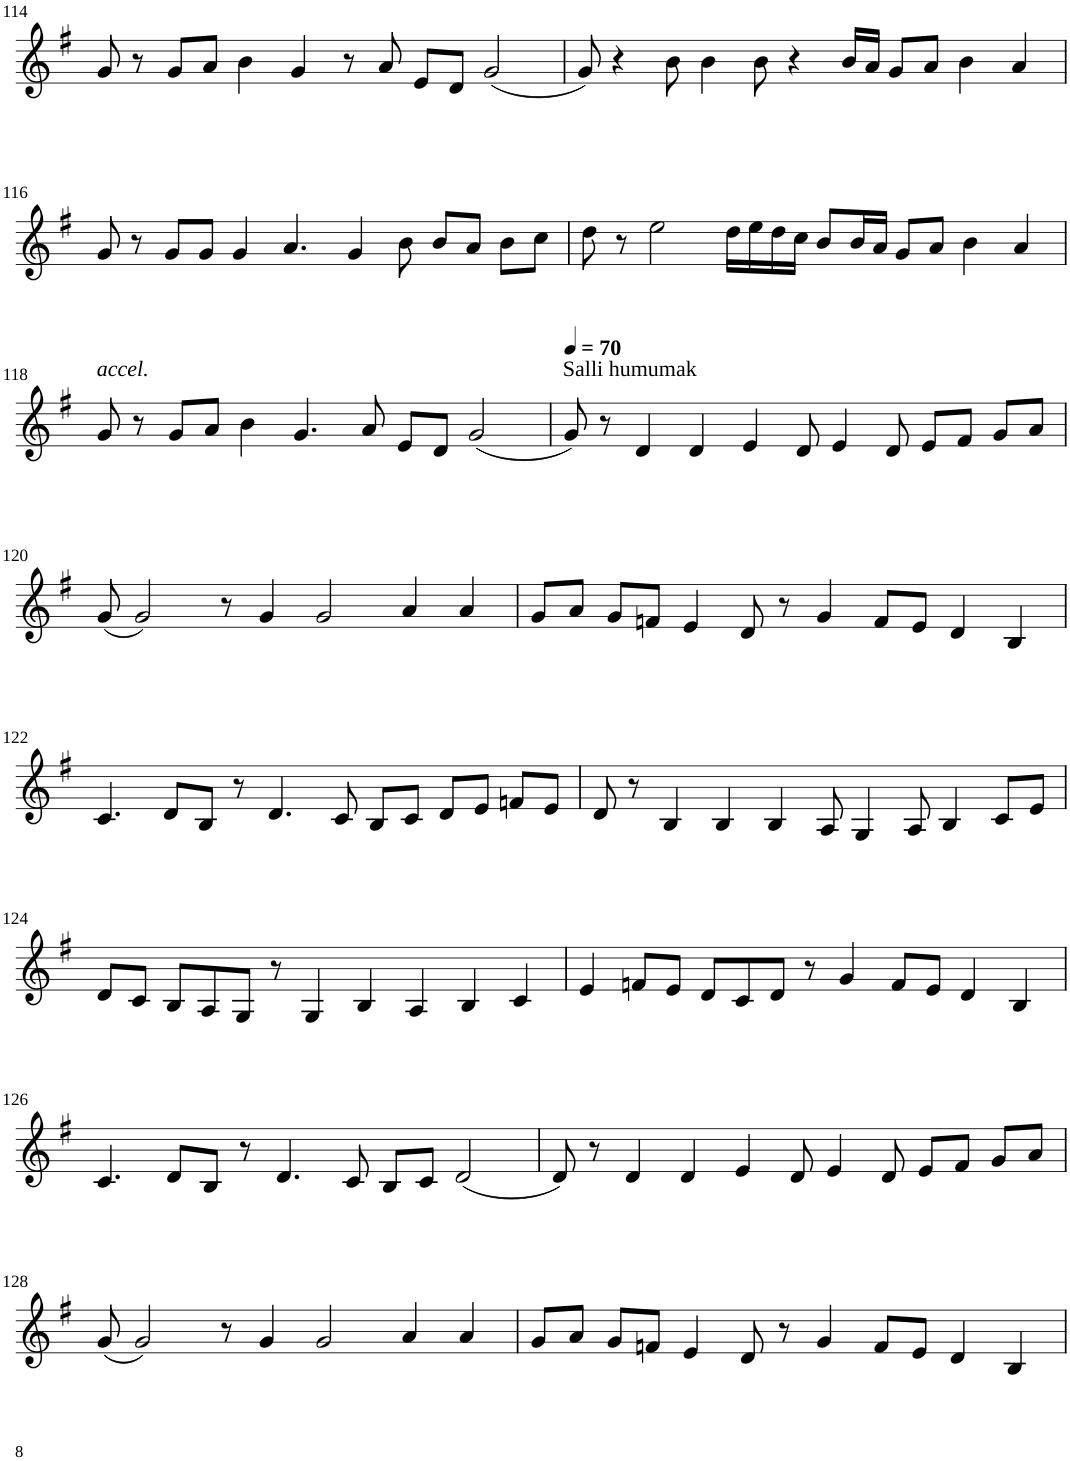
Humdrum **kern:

**kern
*part1
*staff1
*I"Violin
!!LO:PB:g=z
*clefG2
*k[f#]
*G:
*M8/4
=114
8g/
8r
8g/L
8a/J
4b\
4g/
8r
8a/
8e/L
8d/J
(2g/
=115
8g/)
4r
8b\
4b\
8b\
4r
16b/LL
16a/JJ
8g/L
8a/J
4b\
4a/
!!LO:LB:g=z
=116
8g/
8r
8g/L
8g/J
4g/
4.a/
4g/
8b\
8b/L
8a/J
8b\L
8cc\J
=117
8dd\
8r
2ee\
16dd\LL
16ee\
16dd\
16cc\JJ
8b/L
16b/L
16a/JJ
8g/L
8a/J
4b\
4a/
!!LO:LB:g=z
=118
!LO:TX:a:i:t=accel.
8g/
8r
8g/L
8a/J
4b\
4.g/
8a/
8e/L
8d/J
(2g/
=119
*MM70
!LO:TX:a:t=Salli humumak
8g/)
8r
4d/
4d/
4e/
8d/
4e/
8d/
8e/L
8f#/J
8g/L
8a/J
!!LO:LB:g=z
=120
(8g/
2g/)
8r
4g/
2g/
4a/
4a/
=121
8g/L
8a/J
8g/L
8fn/J
4e/
8d/
8r
4g/
8f/L
8e/J
4d/
4B/
!!LO:LB:g=z
=122
4.c/
8d/L
8B/J
8r
4.d/
8c/
8B/L
8c/J
8d/L
8e/J
8fn/L
8e/J
=123
8d/
8r
4B/
4B/
4B/
8A/
4G/
8A/
4B/
8c/L
8e/J
!!LO:LB:g=z
=124
8d/L
8c/J
8B/L
8A/
8G/J
8r
4G/
4B/
4A/
4B/
4c/
=125
4e/
8fn/L
8e/J
8d/L
8c/
8d/J
8r
4g/
8f/L
8e/J
4d/
4B/
!!LO:LB:g=z
=126
4.c/
8d/L
8B/J
8r
4.d/
8c/
8B/L
8c/J
(2d/
=127
8d/)
8r
4d/
4d/
4e/
8d/
4e/
8d/
8e/L
8f#/J
8g/L
8a/J
!!LO:LB:g=z
=128
(8g/
2g/)
8r
4g/
2g/
4a/
4a/
=129
8g/L
8a/J
8g/L
8fn/J
4e/
8d/
8r
4g/
8f/L
8e/J
4d/
4B/
=
*-
